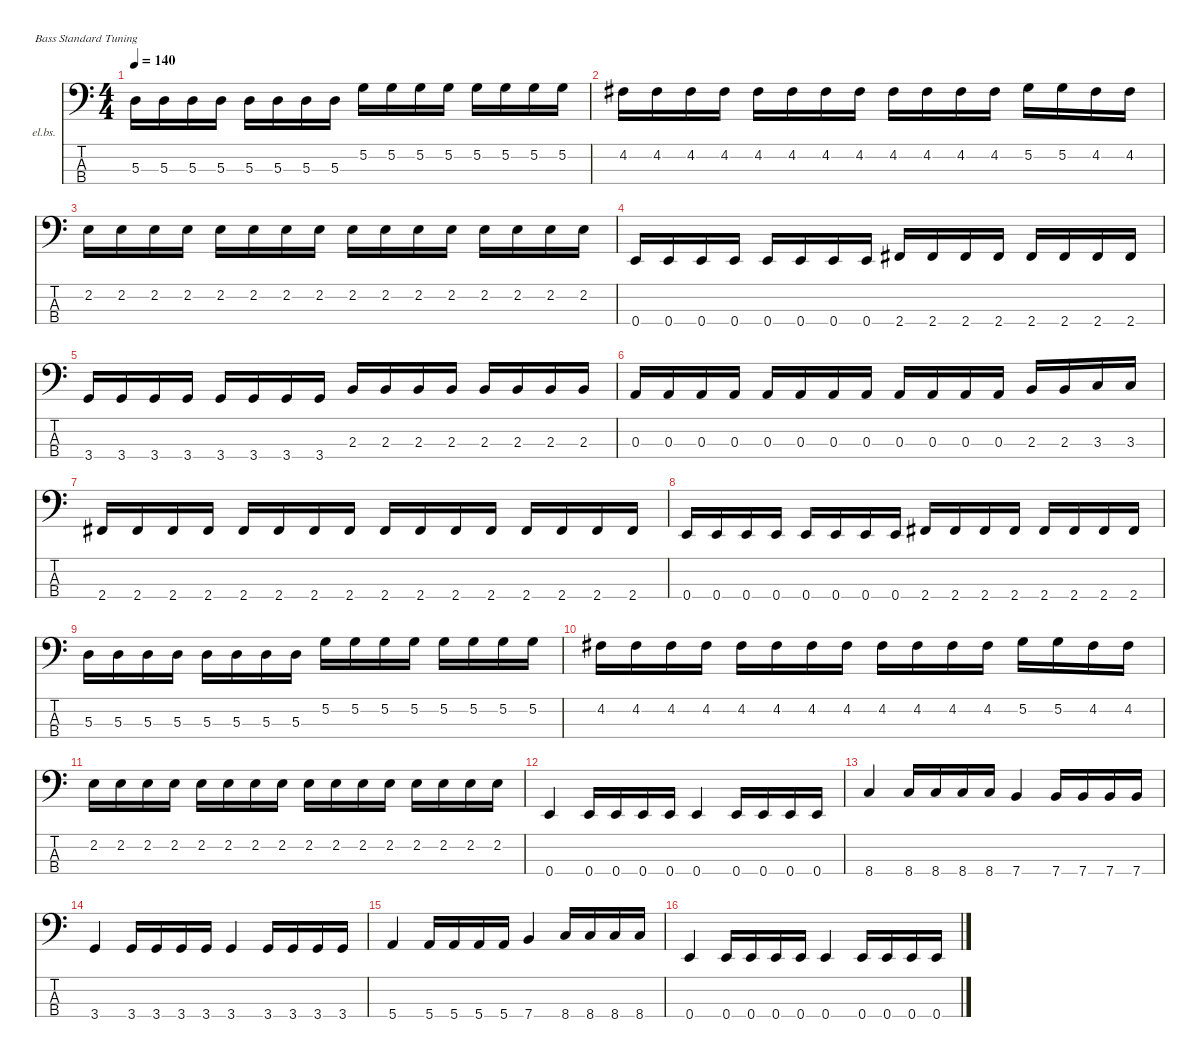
\defaultSystemsLayout 4
\hideDynamics
\bracketExtendMode nobrackets
\firstSystemTrackNameOrientation horizontal
\otherSystemsTrackNameOrientation horizontal
\track ("Bass" "el.bs.") {instrument electricbassfinger}
\staff {score tabs}
\tuning (G2 D2 A1 E1)
\ts (4 4)
\tempo 140
\clef f4
\ks c
5.3.16{dy mf} 5.3.16 5.3.16 5.3.16 5.3.16 5.3.16 5.3.16 5.3.16 5.2.16 5.2.16 5.2.16 5.2.16 5.2.16 5.2.16 5.2.16 5.2.16 |
4.2{acc #}.16 4.2{acc #}.16 4.2{acc #}.16 4.2{acc #}.16 4.2{acc #}.16 4.2{acc #}.16 4.2{acc #}.16 4.2{acc #}.16 4.2{acc #}.16 4.2{acc #}.16 4.2{acc #}.16 4.2{acc #}.16 5.2.16 5.2.16 4.2{acc #}.16 4.2{acc #}.16 |
2.2.16 2.2.16 2.2.16 2.2.16 2.2.16 2.2.16 2.2.16 2.2.16 2.2.16 2.2.16 2.2.16 2.2.16 2.2.16 2.2.16 2.2.16 2.2.16 |
0.4.16 0.4.16 0.4.16 0.4.16 0.4.16 0.4.16 0.4.16 0.4.16 2.4{acc #}.16 2.4{acc #}.16 2.4{acc #}.16 2.4{acc #}.16 2.4{acc #}.16 2.4{acc #}.16 2.4{acc #}.16 2.4{acc #}.16 |
3.4.16 3.4.16 3.4.16 3.4.16 3.4.16 3.4.16 3.4.16 3.4.16 2.3.16 2.3.16 2.3.16 2.3.16 2.3.16 2.3.16 2.3.16 2.3.16 |
0.3.16 0.3.16 0.3.16 0.3.16 0.3.16 0.3.16 0.3.16 0.3.16 0.3.16 0.3.16 0.3.16 0.3.16 2.3.16 2.3.16 3.3.16 3.3.16 |
2.4{acc #}.16 2.4{acc #}.16 2.4{acc #}.16 2.4{acc #}.16 2.4{acc #}.16 2.4{acc #}.16 2.4{acc #}.16 2.4{acc #}.16 2.4{acc #}.16 2.4{acc #}.16 2.4{acc #}.16 2.4{acc #}.16 2.4{acc #}.16 2.4{acc #}.16 2.4{acc #}.16 2.4{acc #}.16 |
0.4.16 0.4.16 0.4.16 0.4.16 0.4.16 0.4.16 0.4.16 0.4.16 2.4{acc #}.16 2.4{acc #}.16 2.4{acc #}.16 2.4{acc #}.16 2.4{acc #}.16 2.4{acc #}.16 2.4{acc #}.16 2.4{acc #}.16 |
5.3.16 5.3.16 5.3.16 5.3.16 5.3.16 5.3.16 5.3.16 5.3.16 5.2.16 5.2.16 5.2.16 5.2.16 5.2.16 5.2.16 5.2.16 5.2.16 |
4.2{acc #}.16 4.2{acc #}.16 4.2{acc #}.16 4.2{acc #}.16 4.2{acc #}.16 4.2{acc #}.16 4.2{acc #}.16 4.2{acc #}.16 4.2{acc #}.16 4.2{acc #}.16 4.2{acc #}.16 4.2{acc #}.16 5.2.16 5.2.16 4.2{acc #}.16 4.2{acc #}.16 |
2.2.16 2.2.16 2.2.16 2.2.16 2.2.16 2.2.16 2.2.16 2.2.16 2.2.16 2.2.16 2.2.16 2.2.16 2.2.16 2.2.16 2.2.16 2.2.16 |
0.4.4 0.4.16 0.4.16 0.4.16 0.4.16 0.4.4 0.4.16 0.4.16 0.4.16 0.4.16 |
8.4.4 8.4.16 8.4.16 8.4.16 8.4.16 7.4.4 7.4.16 7.4.16 7.4.16 7.4.16 |
3.4.4 3.4.16 3.4.16 3.4.16 3.4.16 3.4.4 3.4.16 3.4.16 3.4.16 3.4.16 |
5.4.4 5.4.16 5.4.16 5.4.16 5.4.16 7.4.4 8.4.16 8.4.16 8.4.16 8.4.16 |
0.4.4 0.4.16 0.4.16 0.4.16 0.4.16 0.4.4 0.4.16 0.4.16 0.4.16 0.4.16
